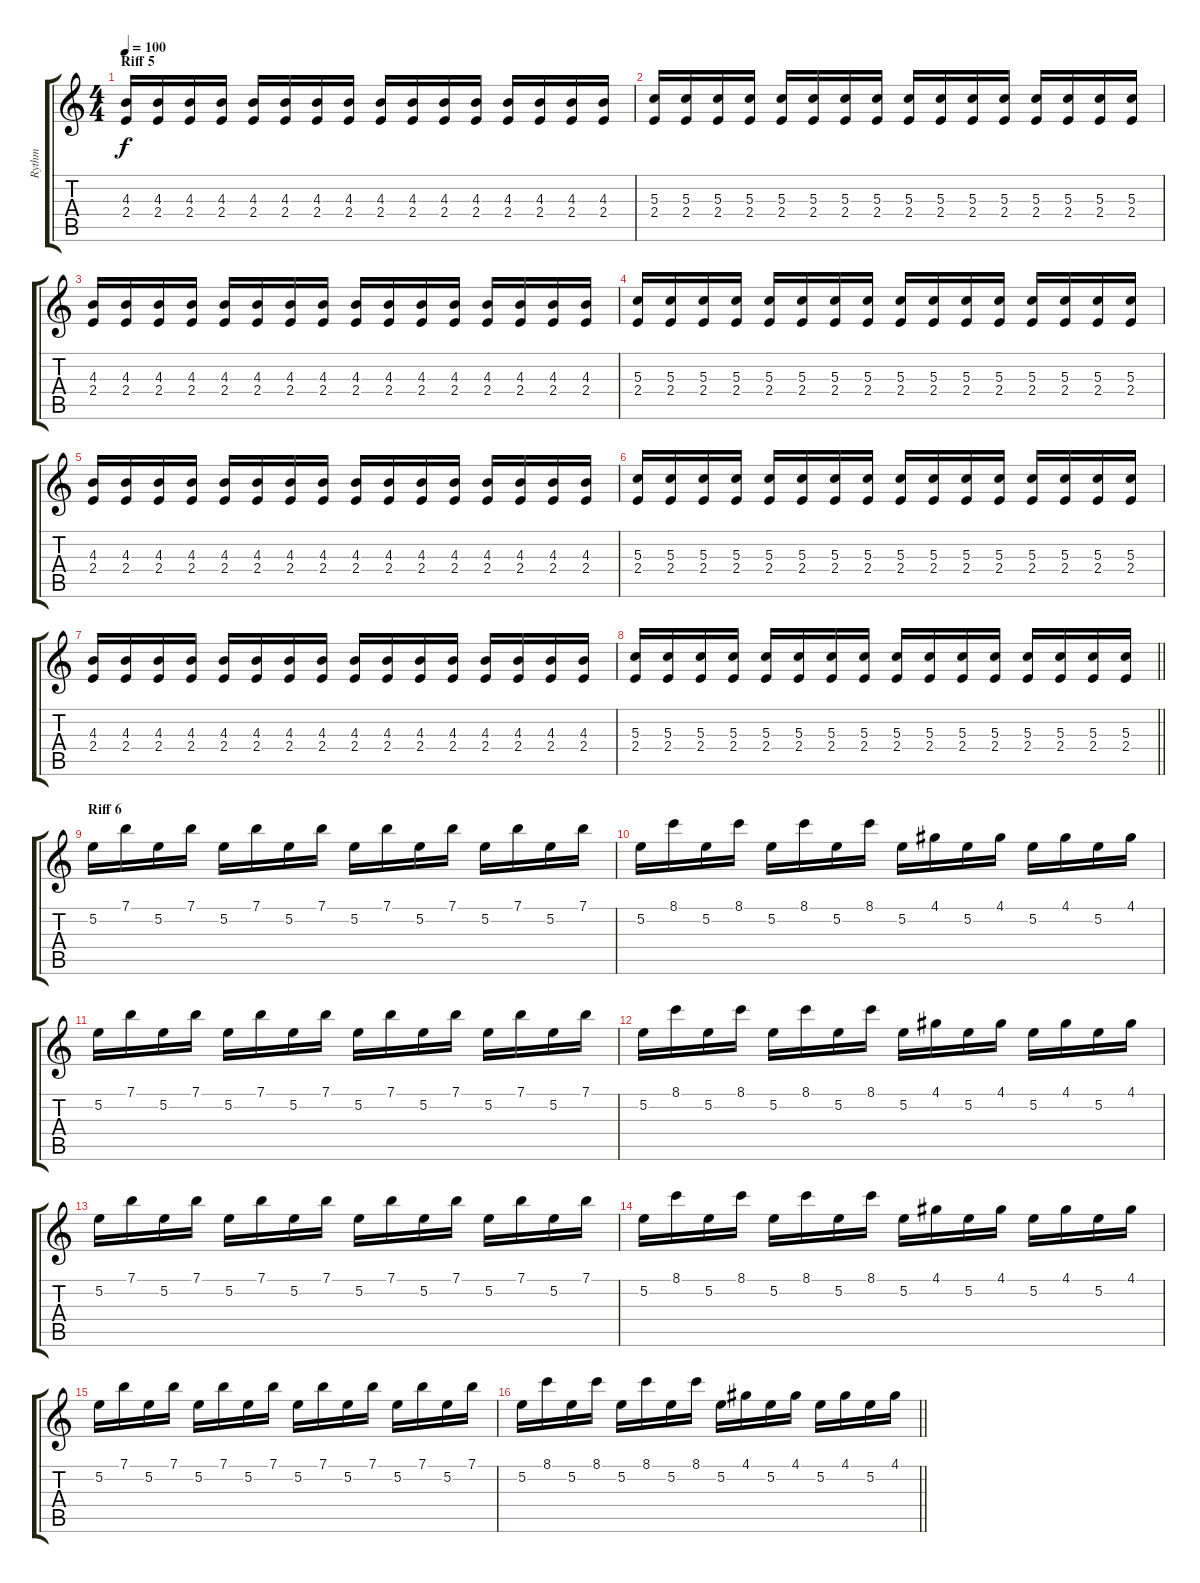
\track ("Rythm" "Rythm") {instrument overdrivenguitar}
\staff {score tabs}
\tuning (E4 B3 G3 D3 A2 E2) {hide}
\ts (4 4)
\section ("" "Riff 5")
\tempo 100
\clef g2
\ks c
(4.3 2.4).16{dy f} (4.3 2.4).16 (4.3 2.4).16 (4.3 2.4).16 (4.3 2.4).16 (4.3 2.4).16 (4.3 2.4).16 (4.3 2.4).16 (4.3 2.4).16 (4.3 2.4).16 (4.3 2.4).16 (4.3 2.4).16 (4.3 2.4).16 (4.3 2.4).16 (4.3 2.4).16 (4.3 2.4).16 |
(5.3 2.4).16 (5.3 2.4).16 (5.3 2.4).16 (5.3 2.4).16 (5.3 2.4).16 (5.3 2.4).16 (5.3 2.4).16 (5.3 2.4).16 (5.3 2.4).16 (5.3 2.4).16 (5.3 2.4).16 (5.3 2.4).16 (5.3 2.4).16 (5.3 2.4).16 (5.3 2.4).16 (5.3 2.4).16 |
(4.3 2.4).16 (4.3 2.4).16 (4.3 2.4).16 (4.3 2.4).16 (4.3 2.4).16 (4.3 2.4).16 (4.3 2.4).16 (4.3 2.4).16 (4.3 2.4).16 (4.3 2.4).16 (4.3 2.4).16 (4.3 2.4).16 (4.3 2.4).16 (4.3 2.4).16 (4.3 2.4).16 (4.3 2.4).16 |
(5.3 2.4).16 (5.3 2.4).16 (5.3 2.4).16 (5.3 2.4).16 (5.3 2.4).16 (5.3 2.4).16 (5.3 2.4).16 (5.3 2.4).16 (5.3 2.4).16 (5.3 2.4).16 (5.3 2.4).16 (5.3 2.4).16 (5.3 2.4).16 (5.3 2.4).16 (5.3 2.4).16 (5.3 2.4).16 |
(4.3 2.4).16 (4.3 2.4).16 (4.3 2.4).16 (4.3 2.4).16 (4.3 2.4).16 (4.3 2.4).16 (4.3 2.4).16 (4.3 2.4).16 (4.3 2.4).16 (4.3 2.4).16 (4.3 2.4).16 (4.3 2.4).16 (4.3 2.4).16 (4.3 2.4).16 (4.3 2.4).16 (4.3 2.4).16 |
(5.3 2.4).16 (5.3 2.4).16 (5.3 2.4).16 (5.3 2.4).16 (5.3 2.4).16 (5.3 2.4).16 (5.3 2.4).16 (5.3 2.4).16 (5.3 2.4).16 (5.3 2.4).16 (5.3 2.4).16 (5.3 2.4).16 (5.3 2.4).16 (5.3 2.4).16 (5.3 2.4).16 (5.3 2.4).16 |
(4.3 2.4).16 (4.3 2.4).16 (4.3 2.4).16 (4.3 2.4).16 (4.3 2.4).16 (4.3 2.4).16 (4.3 2.4).16 (4.3 2.4).16 (4.3 2.4).16 (4.3 2.4).16 (4.3 2.4).16 (4.3 2.4).16 (4.3 2.4).16 (4.3 2.4).16 (4.3 2.4).16 (4.3 2.4).16 |
\barLineRight lightlight
(5.3 2.4).16 (5.3 2.4).16 (5.3 2.4).16 (5.3 2.4).16 (5.3 2.4).16 (5.3 2.4).16 (5.3 2.4).16 (5.3 2.4).16 (5.3 2.4).16 (5.3 2.4).16 (5.3 2.4).16 (5.3 2.4).16 (5.3 2.4).16 (5.3 2.4).16 (5.3 2.4).16 (5.3 2.4).16 |
\section ("" "Riff 6")
5.2.16 7.1.16 5.2.16 7.1.16 5.2.16 7.1.16 5.2.16 7.1.16 5.2.16 7.1.16 5.2.16 7.1.16 5.2.16 7.1.16 5.2.16 7.1.16 |
5.2.16 8.1.16 5.2.16 8.1.16 5.2.16 8.1.16 5.2.16 8.1.16 5.2.16 4.1.16 5.2.16 4.1.16 5.2.16 4.1.16 5.2.16 4.1.16 |
5.2.16 7.1.16 5.2.16 7.1.16 5.2.16 7.1.16 5.2.16 7.1.16 5.2.16 7.1.16 5.2.16 7.1.16 5.2.16 7.1.16 5.2.16 7.1.16 |
5.2.16 8.1.16 5.2.16 8.1.16 5.2.16 8.1.16 5.2.16 8.1.16 5.2.16 4.1.16 5.2.16 4.1.16 5.2.16 4.1.16 5.2.16 4.1.16 |
5.2.16 7.1.16 5.2.16 7.1.16 5.2.16 7.1.16 5.2.16 7.1.16 5.2.16 7.1.16 5.2.16 7.1.16 5.2.16 7.1.16 5.2.16 7.1.16 |
5.2.16 8.1.16 5.2.16 8.1.16 5.2.16 8.1.16 5.2.16 8.1.16 5.2.16 4.1.16 5.2.16 4.1.16 5.2.16 4.1.16 5.2.16 4.1.16 |
5.2.16 7.1.16 5.2.16 7.1.16 5.2.16 7.1.16 5.2.16 7.1.16 5.2.16 7.1.16 5.2.16 7.1.16 5.2.16 7.1.16 5.2.16 7.1.16 |
\barLineRight lightlight
5.2.16 8.1.16 5.2.16 8.1.16 5.2.16 8.1.16 5.2.16 8.1.16 5.2.16 4.1.16 5.2.16 4.1.16 5.2.16 4.1.16 5.2.16 4.1.16
